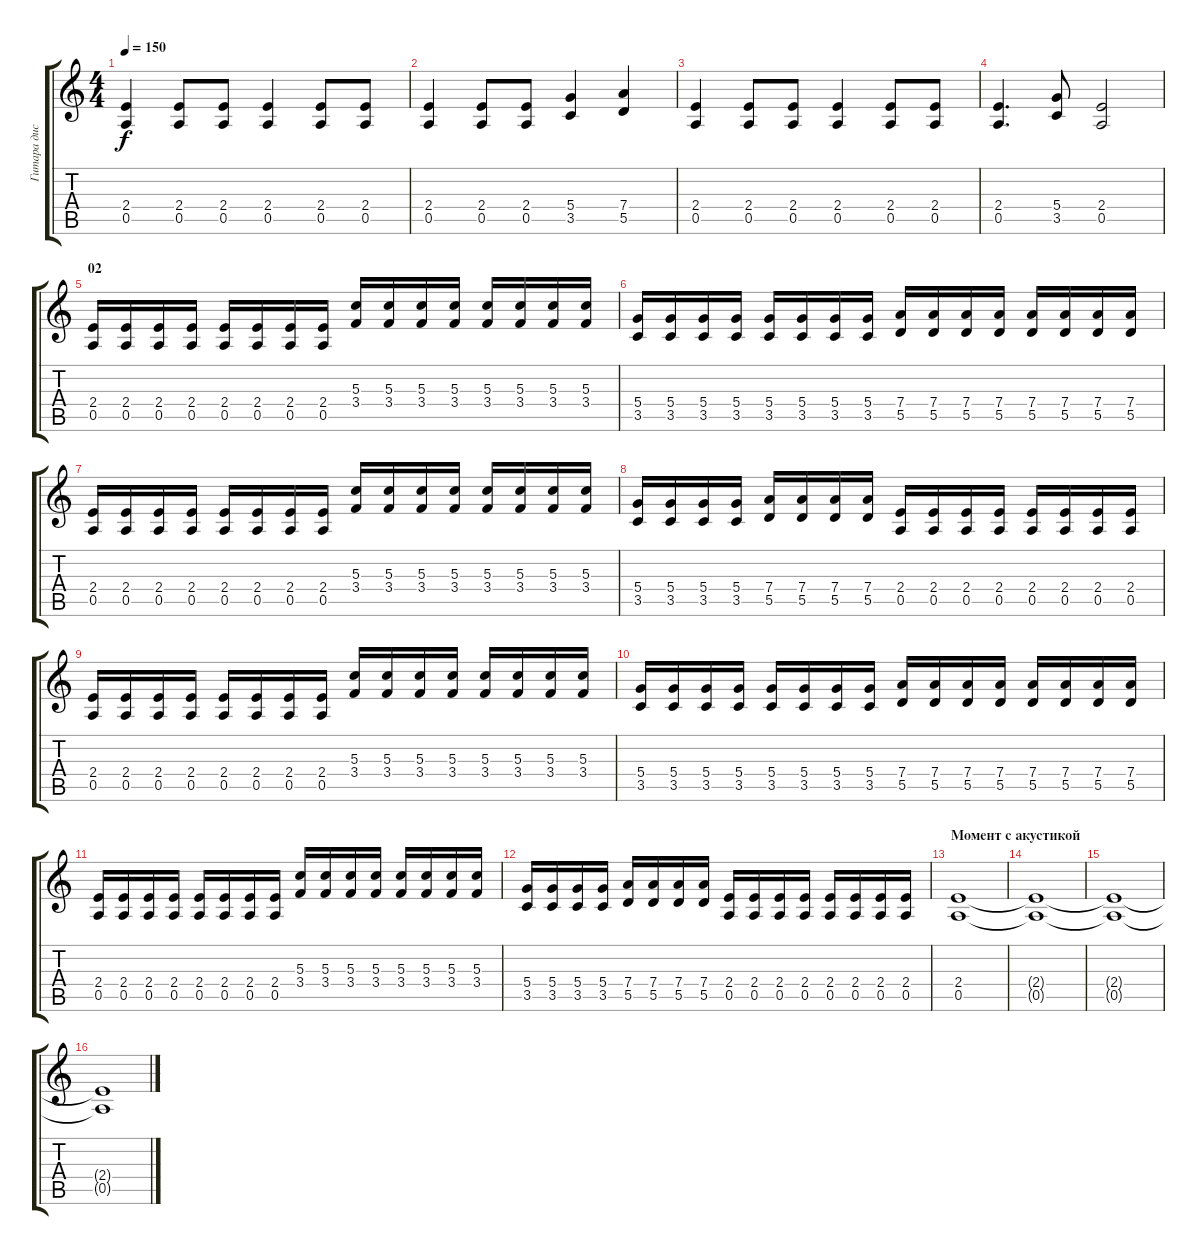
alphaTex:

\track ("Гитара дист 2" "Гитара дис") {instrument distortionguitar}
\staff {score tabs}
\tuning (E4 B3 G3 D3 A2 E2) {hide}
\ts (4 4)
\tempo 150
\clef g2
\ks c
(2.4 0.5).4{dy f} (2.4 0.5).8 (2.4 0.5).8 (2.4 0.5).4 (2.4 0.5).8 (2.4 0.5).8 |
(2.4 0.5).4 (2.4 0.5).8 (2.4 0.5).8 (5.4 3.5).4 (7.4 5.5).4 |
(2.4 0.5).4 (2.4 0.5).8 (2.4 0.5).8 (2.4 0.5).4 (2.4 0.5).8 (2.4 0.5).8 |
(2.4 0.5).4{d} (5.4 3.5).8 (2.4 0.5).2 |
\section ("" "02")
(2.4 0.5).16 (2.4 0.5).16 (2.4 0.5).16 (2.4 0.5).16 (2.4 0.5).16 (2.4 0.5).16 (2.4 0.5).16 (2.4 0.5).16 (5.3 3.4).16 (5.3 3.4).16 (5.3 3.4).16 (5.3 3.4).16 (5.3 3.4).16 (5.3 3.4).16 (5.3 3.4).16 (5.3 3.4).16 |
(5.4 3.5).16 (5.4 3.5).16 (5.4 3.5).16 (5.4 3.5).16 (5.4 3.5).16 (5.4 3.5).16 (5.4 3.5).16 (5.4 3.5).16 (7.4 5.5).16 (7.4 5.5).16 (7.4 5.5).16 (7.4 5.5).16 (7.4 5.5).16 (7.4 5.5).16 (7.4 5.5).16 (7.4 5.5).16 |
(2.4 0.5).16 (2.4 0.5).16 (2.4 0.5).16 (2.4 0.5).16 (2.4 0.5).16 (2.4 0.5).16 (2.4 0.5).16 (2.4 0.5).16 (5.3 3.4).16 (5.3 3.4).16 (5.3 3.4).16 (5.3 3.4).16 (5.3 3.4).16 (5.3 3.4).16 (5.3 3.4).16 (5.3 3.4).16 |
(5.4 3.5).16 (5.4 3.5).16 (5.4 3.5).16 (5.4 3.5).16 (7.4 5.5).16 (7.4 5.5).16 (7.4 5.5).16 (7.4 5.5).16 (2.4 0.5).16 (2.4 0.5).16 (2.4 0.5).16 (2.4 0.5).16 (2.4 0.5).16 (2.4 0.5).16 (2.4 0.5).16 (2.4 0.5).16 |
(2.4 0.5).16 (2.4 0.5).16 (2.4 0.5).16 (2.4 0.5).16 (2.4 0.5).16 (2.4 0.5).16 (2.4 0.5).16 (2.4 0.5).16 (5.3 3.4).16 (5.3 3.4).16 (5.3 3.4).16 (5.3 3.4).16 (5.3 3.4).16 (5.3 3.4).16 (5.3 3.4).16 (5.3 3.4).16 |
(5.4 3.5).16 (5.4 3.5).16 (5.4 3.5).16 (5.4 3.5).16 (5.4 3.5).16 (5.4 3.5).16 (5.4 3.5).16 (5.4 3.5).16 (7.4 5.5).16 (7.4 5.5).16 (7.4 5.5).16 (7.4 5.5).16 (7.4 5.5).16 (7.4 5.5).16 (7.4 5.5).16 (7.4 5.5).16 |
(2.4 0.5).16 (2.4 0.5).16 (2.4 0.5).16 (2.4 0.5).16 (2.4 0.5).16 (2.4 0.5).16 (2.4 0.5).16 (2.4 0.5).16 (5.3 3.4).16 (5.3 3.4).16 (5.3 3.4).16 (5.3 3.4).16 (5.3 3.4).16 (5.3 3.4).16 (5.3 3.4).16 (5.3 3.4).16 |
(5.4 3.5).16 (5.4 3.5).16 (5.4 3.5).16 (5.4 3.5).16 (7.4 5.5).16 (7.4 5.5).16 (7.4 5.5).16 (7.4 5.5).16 (2.4 0.5).16 (2.4 0.5).16 (2.4 0.5).16 (2.4 0.5).16 (2.4 0.5).16 (2.4 0.5).16 (2.4 0.5).16 (2.4 0.5).16 |
\section ("" "Момент с акустикой")
(2.4 0.5).1 |
(2.4{t} 0.5{t}).1 |
(2.4{t} 0.5{t}).1 |
(2.4{t} 0.5{t}).1
